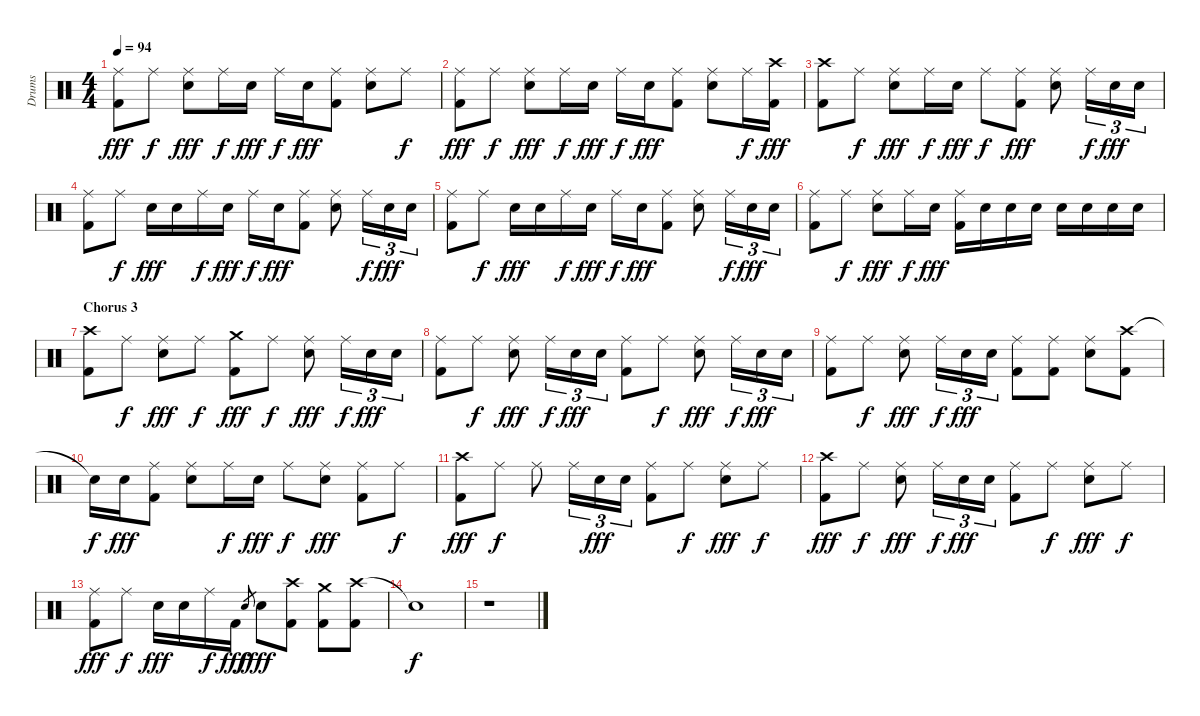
\track ("Drums" "Drums") {instrument percussion}
\staff {score}
\articulation defaults
\ts (4 4)
\tempo 94
\clef neutral
\ks c
("Ride (middle)" "Kick (hit) 2").8{dy fff} "Ride (middle)".8{dy f} ("Ride (middle)" "Electric Snare (hit)").8{dy fff} "Ride (middle)".16{dy f} "Electric Snare (hit)".16{dy fff} "Ride (middle)".16{dy f} "Electric Snare (hit)".16{dy fff} ("Ride (middle)" "Kick (hit) 2").8 ("Ride (middle)" "Electric Snare (hit)").8 "Ride (middle)".8{dy f} |
("Ride (middle)" "Kick (hit) 2").8{dy fff} "Ride (middle)".8{dy f} ("Ride (middle)" "Electric Snare (hit)").8{dy fff} "Ride (middle)".16{dy f} "Electric Snare (hit)".16{dy fff} "Ride (middle)".16{dy f} "Electric Snare (hit)".16{dy fff} ("Ride (middle)" "Kick (hit) 2").8 ("Ride (middle)" "Electric Snare (hit)").8 "Ride (middle)".16{dy f} ("Crash high (hit)" "Kick (hit) 2").16{dy fff} |
("Crash high (hit)" "Kick (hit) 2").8 "Ride (middle)".8{dy f} ("Ride (middle)" "Electric Snare (hit)").8{dy fff} "Ride (middle)".16{dy f} "Electric Snare (hit)".16{dy fff} "Ride (middle)".8{dy f} ("Ride (middle)" "Kick (hit) 2").8{dy fff} ("Ride (middle)" "Electric Snare (hit)").8 "Ride (middle)".16{tu (3 2) dy f} "Electric Snare (hit)".16{tu (3 2) dy fff} "Electric Snare (hit)".16{tu (3 2)} |
("Ride (middle)" "Kick (hit) 2").8 "Ride (middle)".8{dy f} "Electric Snare (hit)".16{dy fff} "Electric Snare (hit)".16 "Ride (middle)".16{dy f} "Electric Snare (hit)".16{dy fff} "Ride (middle)".16{dy f} "Electric Snare (hit)".16{dy fff} ("Ride (middle)" "Kick (hit) 2").8 ("Ride (middle)" "Electric Snare (hit)").8 "Ride (middle)".16{tu (3 2) dy f} "Electric Snare (hit)".16{tu (3 2) dy fff} "Electric Snare (hit)".16{tu (3 2)} |
("Ride (middle)" "Kick (hit) 2").8 "Ride (middle)".8{dy f} "Electric Snare (hit)".16{dy fff} "Electric Snare (hit)".16 "Ride (middle)".16{dy f} "Electric Snare (hit)".16{dy fff} "Ride (middle)".16{dy f} "Electric Snare (hit)".16{dy fff} ("Ride (middle)" "Kick (hit) 2").8 ("Ride (middle)" "Electric Snare (hit)").8 "Ride (middle)".16{tu (3 2) dy f} "Electric Snare (hit)".16{tu (3 2) dy fff} "Electric Snare (hit)".16{tu (3 2)} |
("Ride (middle)" "Kick (hit) 2").8 "Ride (middle)".8{dy f} ("Ride (middle)" "Electric Snare (hit)").8{dy fff} "Ride (middle)".16{dy f} "Electric Snare (hit)".16{dy fff} ("Ride (middle)" "Kick (hit) 2").16 "Electric Snare (hit)".16 "Electric Snare (hit)".16 "Electric Snare (hit)".16 "Electric Snare (hit)".16 "Electric Snare (hit)".16 "Electric Snare (hit)".16 "Electric Snare (hit)".16 |
\section ("" "Chorus 3")
("Crash high (hit)" "Kick (hit) 2").8 "Ride (middle)".8{dy f} ("Ride (middle)" "Electric Snare (hit)").8{dy fff} "Ride (middle)".8{dy f} ("Crash medium (hit)" "Kick (hit) 2").8{dy fff} "Ride (middle)".8{dy f} ("Ride (middle)" "Electric Snare (hit)").8{dy fff} "Ride (middle)".16{tu (3 2) dy f} "Electric Snare (hit)".16{tu (3 2) dy fff} "Electric Snare (hit)".16{tu (3 2)} |
("Ride (middle)" "Kick (hit) 2").8 "Ride (middle)".8{dy f} ("Ride (middle)" "Electric Snare (hit)").8{dy fff} "Ride (middle)".16{tu (3 2) dy f} "Electric Snare (hit)".16{tu (3 2) dy fff} "Electric Snare (hit)".16{tu (3 2)} ("Ride (middle)" "Kick (hit) 2").8 "Ride (middle)".8{dy f} ("Ride (middle)" "Electric Snare (hit)").8{dy fff} "Ride (middle)".16{tu (3 2) dy f} "Electric Snare (hit)".16{tu (3 2) dy fff} "Electric Snare (hit)".16{tu (3 2)} |
("Ride (middle)" "Kick (hit) 2").8 "Ride (middle)".8{dy f} ("Ride (middle)" "Electric Snare (hit)").8{dy fff} "Ride (middle)".16{tu (3 2) dy f} "Electric Snare (hit)".16{tu (3 2) dy fff} "Electric Snare (hit)".16{tu (3 2)} ("Ride (middle)" "Kick (hit) 2").8 ("Ride (middle)" "Kick (hit) 2").8 ("Ride (middle)" "Electric Snare (hit)").8 ("Crash high (hit)" "Kick (hit) 2").8 |
"Snare (hit)"{t}.16{dy f} "Electric Snare (hit)".16{dy fff} ("Ride (middle)" "Kick (hit) 2").8 ("Ride (middle)" "Electric Snare (hit)").8 "Ride (middle)".16{dy f} "Electric Snare (hit)".16{dy fff} "Ride (middle)".8{dy f} ("Ride (middle)" "Electric Snare (hit)").8{dy fff} ("Ride (middle)" "Kick (hit) 2").8 "Ride (middle)".8{dy f} |
("Crash high (hit)" "Kick (hit) 2").8{dy fff} "Ride (middle)".8{dy f} "Ride (middle)".8 "Ride (middle)".16{tu (3 2)} "Electric Snare (hit)".16{tu (3 2) dy fff} "Electric Snare (hit)".16{tu (3 2)} ("Ride (middle)" "Kick (hit) 2").8 "Ride (middle)".8{dy f} ("Ride (middle)" "Electric Snare (hit)").8{dy fff} "Ride (middle)".8{dy f} |
("Crash high (hit)" "Kick (hit) 2").8{dy fff} "Ride (middle)".8{dy f} ("Ride (middle)" "Electric Snare (hit)").8{dy fff} "Ride (middle)".16{tu (3 2) dy f} "Electric Snare (hit)".16{tu (3 2) dy fff} "Electric Snare (hit)".16{tu (3 2)} ("Ride (middle)" "Kick (hit) 2").8 "Ride (middle)".8{dy f} ("Ride (middle)" "Electric Snare (hit)").8{dy fff} "Ride (middle)".8{dy f} |
("Ride (middle)" "Kick (hit) 2").8{dy fff} "Ride (middle)".8{dy f} "Electric Snare (hit)".16{dy fff} "Electric Snare (hit)".16 "Ride (middle)".16{dy f} "Kick (hit) 2".16{dy fff} "Electric Snare (hit)".8{gr dy f} "Electric Snare (hit)".8{dy fff} ("Crash high (hit)" "Kick (hit) 2").8 ("Crash medium (hit)" "Kick (hit) 2").8 ("Crash high (hit)" "Kick (hit) 2").8 |
"Snare (hit)"{t}.1{dy f} |
r.1
